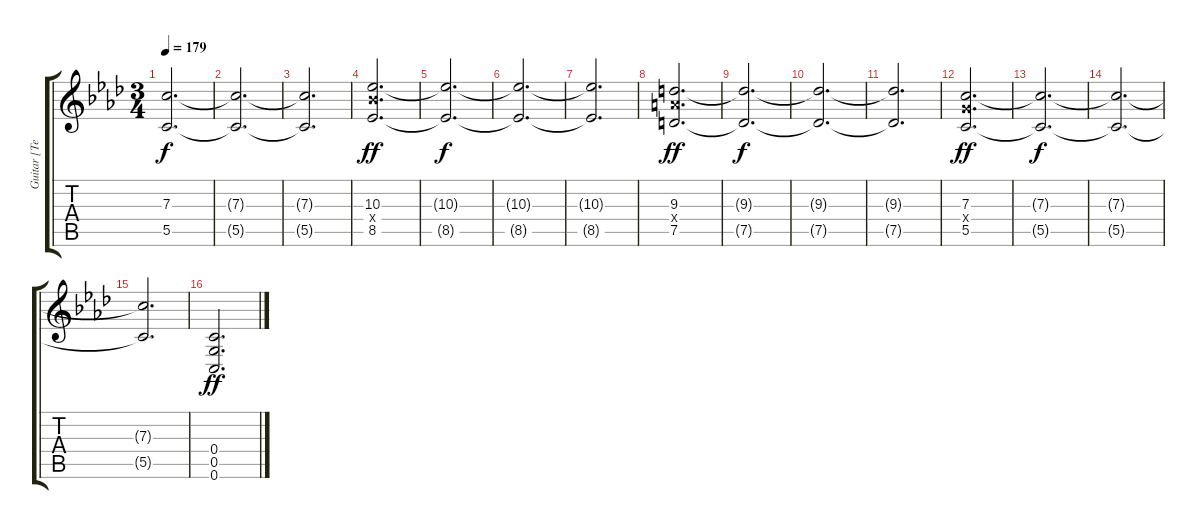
\track ("Guitar [Teppei]" "Guitar [Te") {instrument distortionguitar}
\staff {score tabs}
\tuning (D4 A3 F3 C3 G2 C2) {hide}
\ts (3 4)
\tempo 179
\clef g2
\ks ab
(7.3{t} 5.5{t}).2{d dy f} |
(7.3{t} 5.5{t}).2{d} |
(7.3{t} 5.5{t}).2{d} |
(10.3 10.4{x} 8.5).2{d dy ff} |
(10.3{t} 8.5{t}).2{d dy f} |
(10.3{t} 8.5{t}).2{d} |
(10.3{t} 8.5{t}).2{d} |
(9.3 9.4{x} 7.5).2{d dy ff} |
(9.3{t} 7.5{t}).2{d dy f} |
(9.3{t} 7.5{t}).2{d} |
(9.3{t} 7.5{t}).2{d} |
(7.3 7.4{x} 5.5).2{d dy ff} |
(7.3{t} 5.5{t}).2{d dy f} |
(7.3{t} 5.5{t}).2{d} |
(7.3{t} 5.5{t}).2{d} |
(0.4 0.5 0.6).2{d dy ff}
